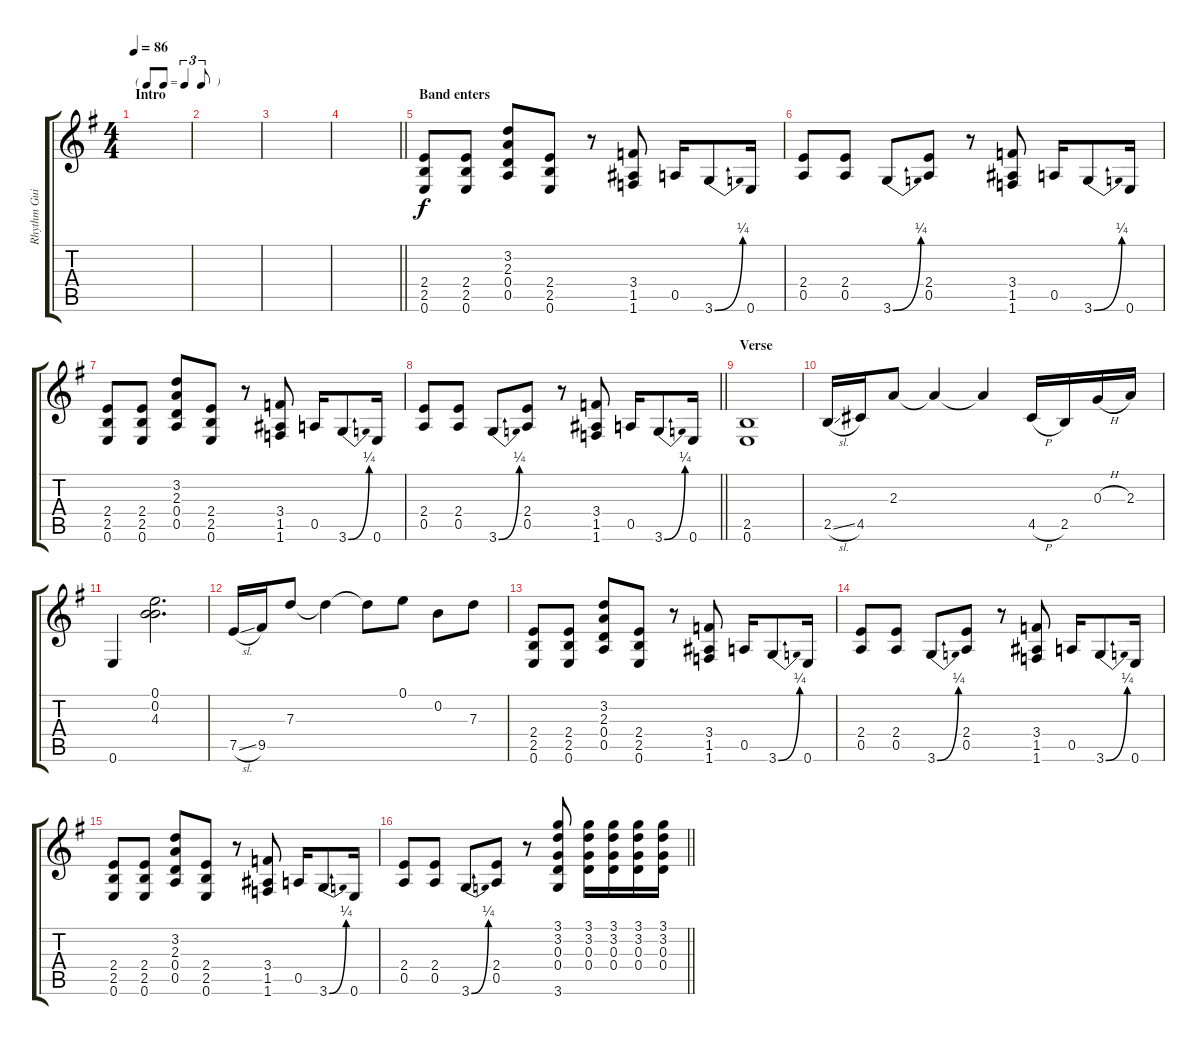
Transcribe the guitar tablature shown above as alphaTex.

\track ("Rhythm Guitar 2" "Rhythm Gui") {instrument overdrivenguitar}
\staff {score tabs}
\tuning (E4 B3 G3 D3 A2 E2) {hide}
\ts (4 4)
\tf triplet8th
\section ("" "Intro")
\tempo 86
\clef g2
\ks g
|
|
|
\barLineRight lightlight
|
\section ("" "Band enters")
(2.4 2.5 0.6).8 (2.4 2.5 0.6).8 (3.2 2.3 0.4 0.5).8 (2.4 2.5 0.6).8 r.8 (3.4 1.5 1.6).8 0.5.16 3.6{be (bend 0 0 60 1)}.8 0.6.16 |
(2.4 0.5).8 (2.4 0.5).8 3.6{be (bend 0 0 60 1)}.8 (2.4 0.5).8 r.8 (3.4 1.5 1.6).8 0.5.16 3.6{be (bend 0 0 60 1)}.8 0.6.16 |
(2.4 2.5 0.6).8 (2.4 2.5 0.6).8 (3.2 2.3 0.4 0.5).8 (2.4 2.5 0.6).8 r.8 (3.4 1.5 1.6).8 0.5.16 3.6{be (bend 0 0 60 1)}.8 0.6.16 |
\barLineRight lightlight
(2.4 0.5).8 (2.4 0.5).8 3.6{be (bend 0 0 60 1)}.8 (2.4 0.5).8 r.8 (3.4 1.5 1.6).8 0.5.16 3.6{be (bend 0 0 60 1)}.8 0.6.16 |
\section ("" "Verse")
(2.5 0.6).1 |
2.5{sl}.16 4.5.16 2.3.8 2.3{t}.4 2.3{t}.4 4.5{h}.16 2.5.16 0.3{h}.16 2.3.16 |
0.6.4 (0.1 0.2 4.3).2{d} |
7.5{sl}.16 9.5.16 7.3.8 7.3{t}.4 7.3{t}.8 0.1.8 0.2.8 7.3.8 |
(2.4 2.5 0.6).8 (2.4 2.5 0.6).8 (3.2 2.3 0.4 0.5).8 (2.4 2.5 0.6).8 r.8 (3.4 1.5 1.6).8 0.5.16 3.6{be (bend 0 0 60 1)}.8 0.6.16 |
(2.4 0.5).8 (2.4 0.5).8 3.6{be (bend 0 0 60 1)}.8 (2.4 0.5).8 r.8 (3.4 1.5 1.6).8 0.5.16 3.6{be (bend 0 0 60 1)}.8 0.6.16 |
(2.4 2.5 0.6).8 (2.4 2.5 0.6).8 (3.2 2.3 0.4 0.5).8 (2.4 2.5 0.6).8 r.8 (3.4 1.5 1.6).8 0.5.16 3.6{be (bend 0 0 60 1)}.8 0.6.16 |
\barLineRight lightlight
(2.4 0.5).8 (2.4 0.5).8 3.6{be (bend 0 0 60 1)}.8 (2.4 0.5).8 r.8 (3.1 3.2 0.3 0.4 3.6).8 (3.1 3.2 0.3 0.4).16 (3.1 3.2 0.3 0.4).16 (3.1 3.2 0.3 0.4).16 (3.1 3.2 0.3 0.4).16
